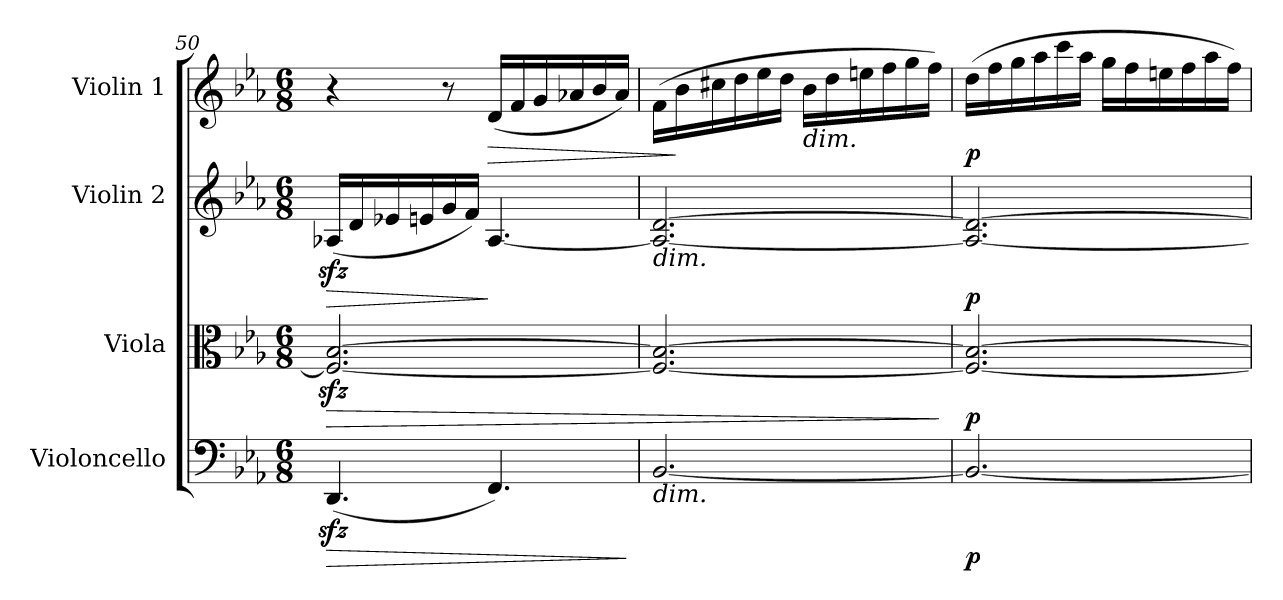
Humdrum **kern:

**kern	**dynam	**kern	**dynam	**kern	**dynam	**kern	**dynam
*part4	*part4	*part3	*part3	*part2	*part2	*part1	*part1
*staff4	*staff4	*staff3	*staff3	*staff2	*staff2	*staff1	*staff1
*I"Violoncello	*	*I"Viola	*	*I"Violin 2	*	*I"Violin 1	*
*I'Vc	*	*I'Vla	*	*I'Vln	*	*I'Vln	*
!!LO:PB:g=z
*clefF4	*	*clefC3	*	*clefG2	*	*clefG2	*
*k[b-e-a-]	*	*k[b-e-a-]	*	*k[b-e-a-]	*	*k[b-e-a-]	*
*M6/8	*	*M6/8	*	*M6/8	*	*M6/8	*
=50	=50	=50	=50	=50	=50	=50	=50
!	!LO:HP:b	!	!LO:HP:b	!	!LO:HP:b	!	!
(4.DDzz</	>	2.F/_zz< [2.B-/zz<	>	(16A-Xzz</LL	>	4r	.
.	.	.	.	16d/	.	.	.
.	.	.	.	16e-X/	.	.	.
.	.	.	.	16en/	.	.	.
.	.	.	.	16g/	.	8r	.
.	.	.	.	16f/JJ)	.	.	.
!	!	!	!	!	!	!	!LO:HP:b
4.FF/)	.	.	.	[4.A-/	]	(<16d/LL	>
.	.	.	.	.	.	16f/	.
.	.	.	.	.	.	16g/	.
.	.	.	.	.	.	16a-X/	.
.	.	.	.	.	.	16b-/	.
.	.	.	.	.	.	16a-/JJ)	.
.	]	.	.	.	.	.	.
=51	=51	=51	=51	=51	=51	=51	=51
!	!	!	!	!LO:TX:b:i:t=dim.	!	!	!
!LO:TX:b:i:t=dim.	!	!	!	!	!	!	!
[2.BB-/	.	2.F/_ 2.B-/_	.	2.A-/_ [2.d/	.	(16f\LL	.
.	.	.	.	.	.	16b-\	]
.	.	.	.	.	.	16cc#X\	.
.	.	.	.	.	.	16dd\	.
.	.	.	.	.	.	16ee-\	.
.	.	.	.	.	.	16dd\JJ	.
!	!	!	!	!	!	!LO:TX:b:i:t=dim.	!
.	.	.	.	.	.	16b-\LL	.
.	.	.	.	.	.	16dd\	.
.	.	.	.	.	.	16een\	.
.	.	.	.	.	.	16ff\	.
.	.	.	.	.	.	16gg\	.
.	.	.	.	.	.	16ff\JJ)	.
.	.	.	]	.	.	.	.
=52	=52	=52	=52	=52	=52	=52	=52
!	!LO:DY:b	!	!LO:DY:b	!	!LO:DY:b	!	!LO:DY:b
2.BB-/_	p	2.F/_ 2.B-/_	p	2.A-/_ 2.d/_	p	(16dd\LL	p
.	.	.	.	.	.	16ff\	.
.	.	.	.	.	.	16gg\	.
.	.	.	.	.	.	16aa-\	.
.	.	.	.	.	.	16ccc\	.
.	.	.	.	.	.	16aa-\JJ	.
.	.	.	.	.	.	16gg\LL	.
.	.	.	.	.	.	16ff\	.
.	.	.	.	.	.	16een\	.
.	.	.	.	.	.	16ff\	.
.	.	.	.	.	.	16aa-\	.
.	.	.	.	.	.	16ff\JJ)	.
=	=	=	=	=	=	=	=
*-	*-	*-	*-	*-	*-	*-	*-
